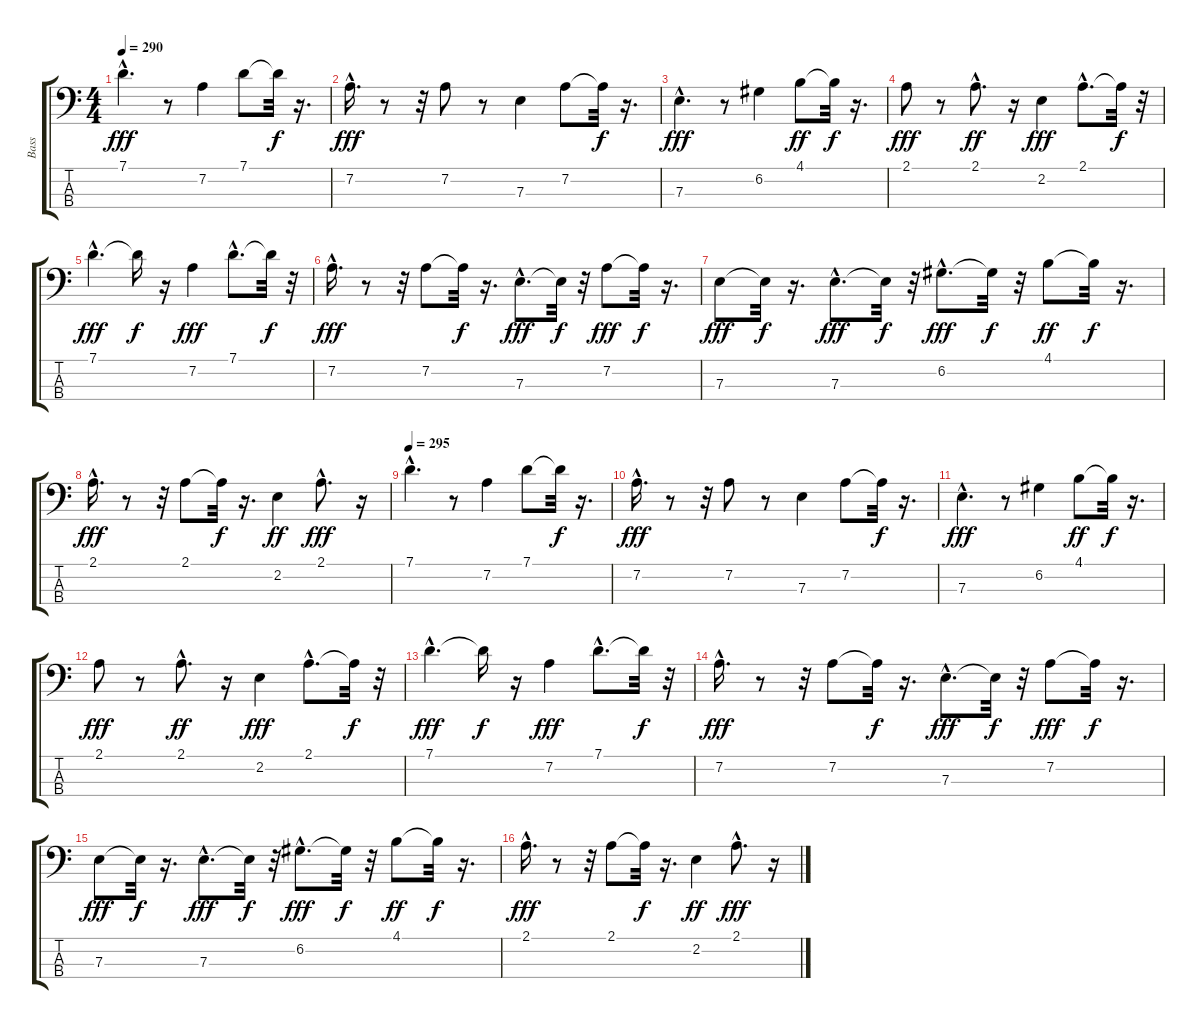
\track ("Bass" "Bass") {instrument acousticbass}
\staff {score tabs}
\tuning (G2 D2 A1 E1) {hide}
\ts (4 4)
\tempo 290
\clef f4
\ks c
7.1{hac}.4{d dy fff} r.8 7.2.4 7.1.8 7.1{t}.32{dy f} r.16{d} |
7.2{hac}.16{d dy fff} r.8 r.32 7.2.8 r.8 7.3.4 7.2.8 7.2{t}.32{dy f} r.16{d} |
7.3{hac}.4{d dy fff} r.8 6.2.4 4.1.8{dy ff} 4.1{t}.32{dy f} r.16{d} |
2.1.8{dy fff} r.8 2.1{hac}.8{d dy ff} r.16 2.2.4{dy fff} 2.1{hac}.8{d} 2.1{t}.32{dy f} r.32 |
7.1{hac}.4{d dy fff} 7.1{t}.16{dy f} r.16 7.2.4{dy fff} 7.1{hac}.8{d} 7.1{t}.32{dy f} r.32 |
7.2{hac}.16{d dy fff} r.8 r.32 7.2.8 7.2{t}.32{dy f} r.16{d} 7.3{hac}.8{d dy fff} 7.3{t}.32{dy f} r.32 7.2.8{dy fff} 7.2{t}.32{dy f} r.16{d} |
7.3.8{dy fff} 7.3{t}.32{dy f} r.16{d} 7.3{hac}.8{d dy fff} 7.3{t}.32{dy f} r.32 6.2{hac}.8{d dy fff} 6.2{t}.32{dy f} r.32 4.1.8{dy ff} 4.1{t}.32{dy f} r.16{d} |
2.1{hac}.16{d dy fff} r.8 r.32 2.1.8 2.1{t}.32{dy f} r.16{d} 2.2.4{dy ff} 2.1{hac}.8{d dy fff} r.16 |
\tempo 295
7.1{hac}.4{d} r.8 7.2.4 7.1.8 7.1{t}.32{dy f} r.16{d} |
7.2{hac}.16{d dy fff} r.8 r.32 7.2.8 r.8 7.3.4 7.2.8 7.2{t}.32{dy f} r.16{d} |
7.3{hac}.4{d dy fff} r.8 6.2.4 4.1.8{dy ff} 4.1{t}.32{dy f} r.16{d} |
2.1.8{dy fff} r.8 2.1{hac}.8{d dy ff} r.16 2.2.4{dy fff} 2.1{hac}.8{d} 2.1{t}.32{dy f} r.32 |
7.1{hac}.4{d dy fff} 7.1{t}.16{dy f} r.16 7.2.4{dy fff} 7.1{hac}.8{d} 7.1{t}.32{dy f} r.32 |
7.2{hac}.16{d dy fff} r.8 r.32 7.2.8 7.2{t}.32{dy f} r.16{d} 7.3{hac}.8{d dy fff} 7.3{t}.32{dy f} r.32 7.2.8{dy fff} 7.2{t}.32{dy f} r.16{d} |
7.3.8{dy fff} 7.3{t}.32{dy f} r.16{d} 7.3{hac}.8{d dy fff} 7.3{t}.32{dy f} r.32 6.2{hac}.8{d dy fff} 6.2{t}.32{dy f} r.32 4.1.8{dy ff} 4.1{t}.32{dy f} r.16{d} |
2.1{hac}.16{d dy fff} r.8 r.32 2.1.8 2.1{t}.32{dy f} r.16{d} 2.2.4{dy ff} 2.1{hac}.8{d dy fff} r.16
